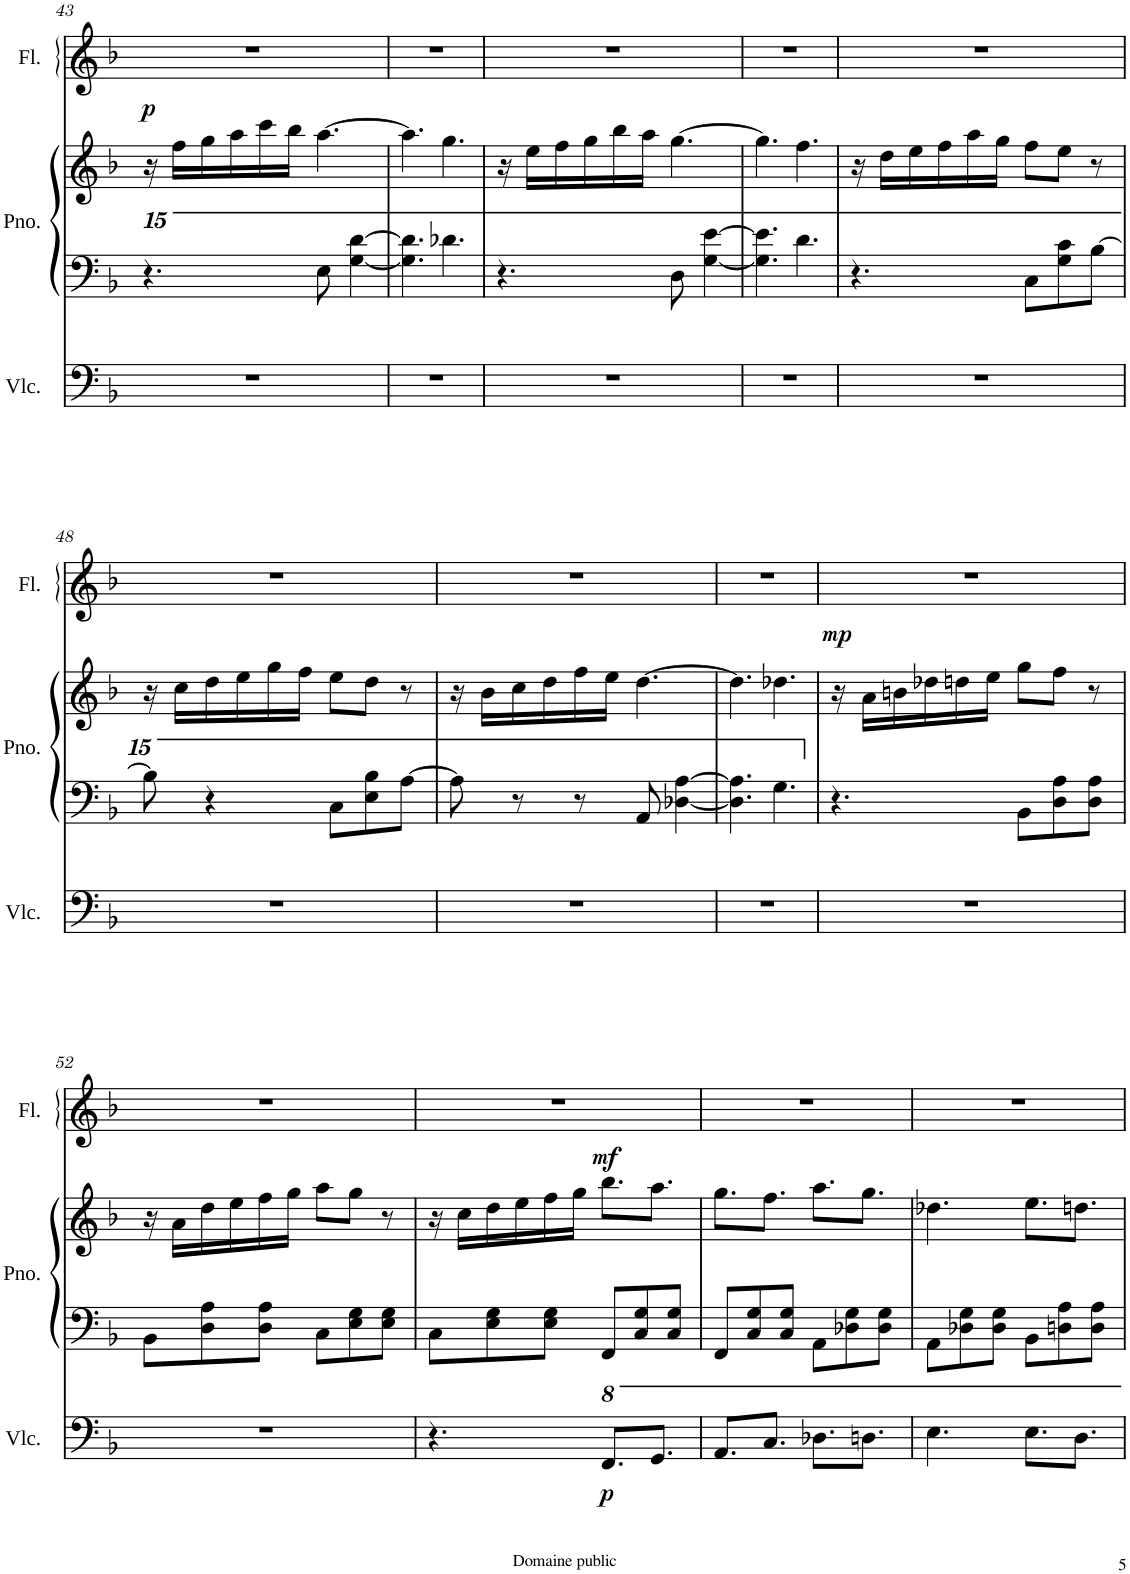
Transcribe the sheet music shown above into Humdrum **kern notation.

**kern	**dynam	**kern	**kern	**dynam	**kern
*part3	*part3	*part2	*part2	*part2	*part1
*staff4	*staff4	*staff3	*staff2	*staff2/3	*staff1
*I"Violoncello	*	*I"Piano	*	*	*I"Flute
*I'Vlc.	*	*I'Pno.	*	*	*I'Fl.
!!LO:PB:g=z
*clefF4	*	*clefF4	*clefG2	*	*clefG2
*k[b-]	*	*k[b-]	*k[b-]	*	*k[b-]
*M6/8	*	*M6/8	*M6/8	*	*M6/8
*	*	*15ma	*	*	*
=43	=43	=43	=43	=43	=43
!	!	!	!	!LO:DY:a	!
2.r	.	4.r	16r	p	2.r
.	.	.	16ff\LL	.	.
.	.	.	16gg\	.	.
.	.	.	16aa\	.	.
.	.	.	16ccc\	.	.
.	.	.	16bb-\JJ	.	.
.	.	8ee\	[4.aa\	.	.
.	.	[4gg\ [4ddd\	.	.	.
=44	=44	=44	=44	=44	=44
2.r	.	4.gg\] 4.ddd\]	4.aa\]	.	2.r
.	.	4.ddd-X\	4.gg\	.	.
=45	=45	=45	=45	=45	=45
2.r	.	4.r	16r	.	2.r
.	.	.	16ee\LL	.	.
.	.	.	16ff\	.	.
.	.	.	16gg\	.	.
.	.	.	16bb-\	.	.
.	.	.	16aa\JJ	.	.
.	.	8dd\	[4.gg\	.	.
.	.	[4gg\ [4eee\	.	.	.
=46	=46	=46	=46	=46	=46
2.r	.	4.gg\] 4.eee\]	4.gg\]	.	2.r
.	.	4.ddd\	4.ff\	.	.
=47	=47	=47	=47	=47	=47
2.r	.	4.r	16r	.	2.r
.	.	.	16dd\LL	.	.
.	.	.	16ee\	.	.
.	.	.	16ff\	.	.
.	.	.	16aa\	.	.
.	.	.	16gg\JJ	.	.
.	.	8cc\L	8ff\L	.	.
.	.	8gg\ 8ccc\	8ee\J	.	.
.	.	[8bb-\J	8r	.	.
!!LO:LB:g=z
=48	=48	=48	=48	=48	=48
2.r	.	8bb-\]	16r	.	2.r
.	.	.	16cc\LL	.	.
.	.	4r	16dd\	.	.
.	.	.	16ee\	.	.
.	.	.	16gg\	.	.
.	.	.	16ff\JJ	.	.
.	.	8cc\L	8ee\L	.	.
.	.	8ee\ 8bb-\	8dd\J	.	.
.	.	[8aa\J	8r	.	.
=49	=49	=49	=49	=49	=49
2.r	.	8aa\]	16r	.	2.r
.	.	.	16b-\LL	.	.
.	.	8r	16cc\	.	.
.	.	.	16dd\	.	.
.	.	8r	16ff\	.	.
.	.	.	16ee\JJ	.	.
.	.	8a/	[4.dd\	.	.
.	.	[4dd-X\ [4aa\	.	.	.
=50	=50	=50	=50	=50	=50
2.r	.	4.dd-\] 4.aa\]	4.dd\]	.	2.r
.	.	4.gg\	4.dd-X\	.	.
=51	=51	=51	=51	=51	=51
*	*	*X15ma	*	*	*
!	!	!	!	!LO:DY:a	!
2.r	.	4.r	16r	mp	2.r
.	.	.	16a\LL	.	.
.	.	.	16bn\	.	.
.	.	.	16dd-X\	.	.
.	.	.	16ddn\	.	.
.	.	.	16ee\JJ	.	.
.	.	8BB-\L	8gg\L	.	.
.	.	8D\ 8A\	8ff\J	.	.
.	.	8D\ 8A\J	8r	.	.
!!LO:LB:g=z
=52	=52	=52	=52	=52	=52
2.r	.	8BB-\L	16r	.	2.r
.	.	.	16a\LL	.	.
.	.	8D\ 8A\	16dd\	.	.
.	.	.	16ee\	.	.
.	.	8D\ 8A\J	16ff\	.	.
.	.	.	16gg\JJ	.	.
.	.	8C\L	8aa\L	.	.
.	.	8E\ 8G\	8gg\J	.	.
.	.	8E\ 8G\J	8r	.	.
=53	=53	=53	=53	=53	=53
4.r	.	8C\L	16r	.	2.r
.	.	.	16cc\LL	.	.
.	.	8E\ 8G\	16dd\	.	.
.	.	.	16ee\	.	.
.	.	8E\ 8G\J	16ff\	.	.
.	.	.	16gg\JJ	.	.
!	!LO:DY:b	!	!	!LO:DY:a	!
8.F/L	p	8FF/L	8.bb-\L	mf	.
.	.	8C/ 8G/	.	.	.
8.G/J	.	.	8.aa\J	.	.
.	.	8C/ 8G/J	.	.	.
=54	=54	=54	=54	=54	=54
8.A/L	.	8FF/L	8.gg\L	.	2.r
.	.	8C/ 8G/	.	.	.
8.c/J	.	.	8.ff\J	.	.
.	.	8C/ 8G/J	.	.	.
8.d-X\L	.	8AA\L	8.aa\L	.	.
.	.	8D-X\ 8G\	.	.	.
8.dn\J	.	.	8.gg\J	.	.
.	.	8D-\ 8G\J	.	.	.
=55	=55	=55	=55	=55	=55
4.e\	.	8AA\L	4.dd-X\	.	2.r
.	.	8D-X\ 8G\	.	.	.
.	.	8D-\ 8G\J	.	.	.
8.e\L	.	8BB-\L	8.ee\L	.	.
.	.	8Dn\ 8A\	.	.	.
8.d\J	.	.	8.ddn\J	.	.
.	.	8D\ 8A\J	.	.	.
=	=	=	=	=	=
*-	*-	*-	*-	*-	*-
